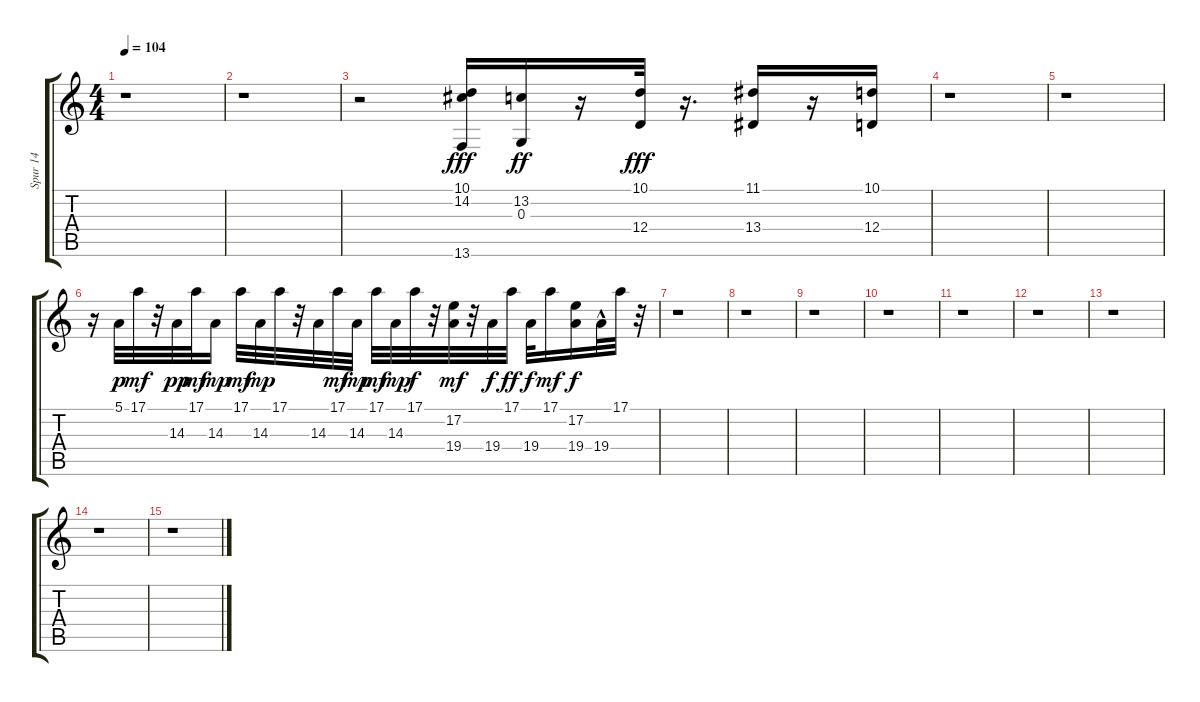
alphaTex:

\track ("Spur 14" "Spur 14") {instrument acousticgrandpiano}
\staff {score tabs}
\tuning (E4 B3 G3 D3 A2 E2) {hide}
\ts (4 4)
\tempo 104
\clef g2
\ks c
r.1{dy ff} |
r.1 |
r.2 (10.1 14.2 13.6).16{dy fff} (13.2 0.3).16{dy ff} r.16 (10.1 12.4).32{dy fff} r.16{d} (11.1 13.4).16 r.16 (10.1 12.4).16 |
r.1 |
r.1 |
r.16 5.1.32{dy p} 17.1.32{dy mf} r.32 14.3.32{dy pp} 17.1.32{dy mf} 14.3.16{dy mp} 17.1.32{dy mf} 14.3.32{dy mp} 17.1.32 r.32 14.3.32 17.1.32{dy mf} 14.3.32{dy mp} 17.1.32{dy mf} 14.3.32{dy mp} 17.1.32{dy f} r.32 (17.2 19.4).32{dy mf} r.32 19.4.32{dy f} 17.1.32{dy ff} 19.4.32{dy f} 17.1.16{dy mf} (17.2 19.4).16{dy f} 19.4{hac}.32 17.1.32 r.32 |
r.1 |
r.1 |
r.1 |
r.1 |
r.1 |
r.1 |
r.1 |
r.1 |
r.1
